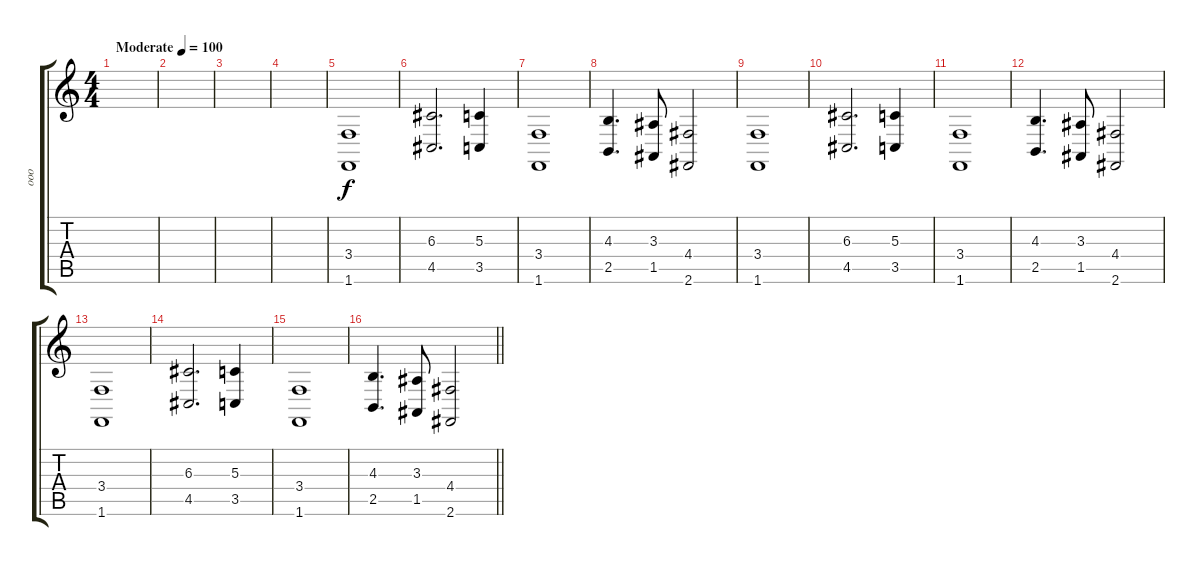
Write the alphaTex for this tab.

\track ("ooo" "ooo") {instrument voiceoohs}
\staff {score tabs}
\tuning (E4 B3 G3 D3 A2 E2) {hide}
\ts (4 4)
\tempo (100 "Moderate")
\clef g2
\ks c
|
|
|
|
(3.4 1.6).1 |
(6.3 4.5).2{d} (5.3 3.5).4 |
(3.4 1.6).1 |
(4.3 2.5).4{d} (3.3 1.5).8 (4.4 2.6).2 |
(3.4 1.6).1 |
(6.3 4.5).2{d} (5.3 3.5).4 |
(3.4 1.6).1 |
(4.3 2.5).4{d} (3.3 1.5).8 (4.4 2.6).2 |
(3.4 1.6).1 |
(6.3 4.5).2{d} (5.3 3.5).4 |
(3.4 1.6).1 |
\barLineRight lightlight
(4.3 2.5).4{d} (3.3 1.5).8 (4.4 2.6).2
